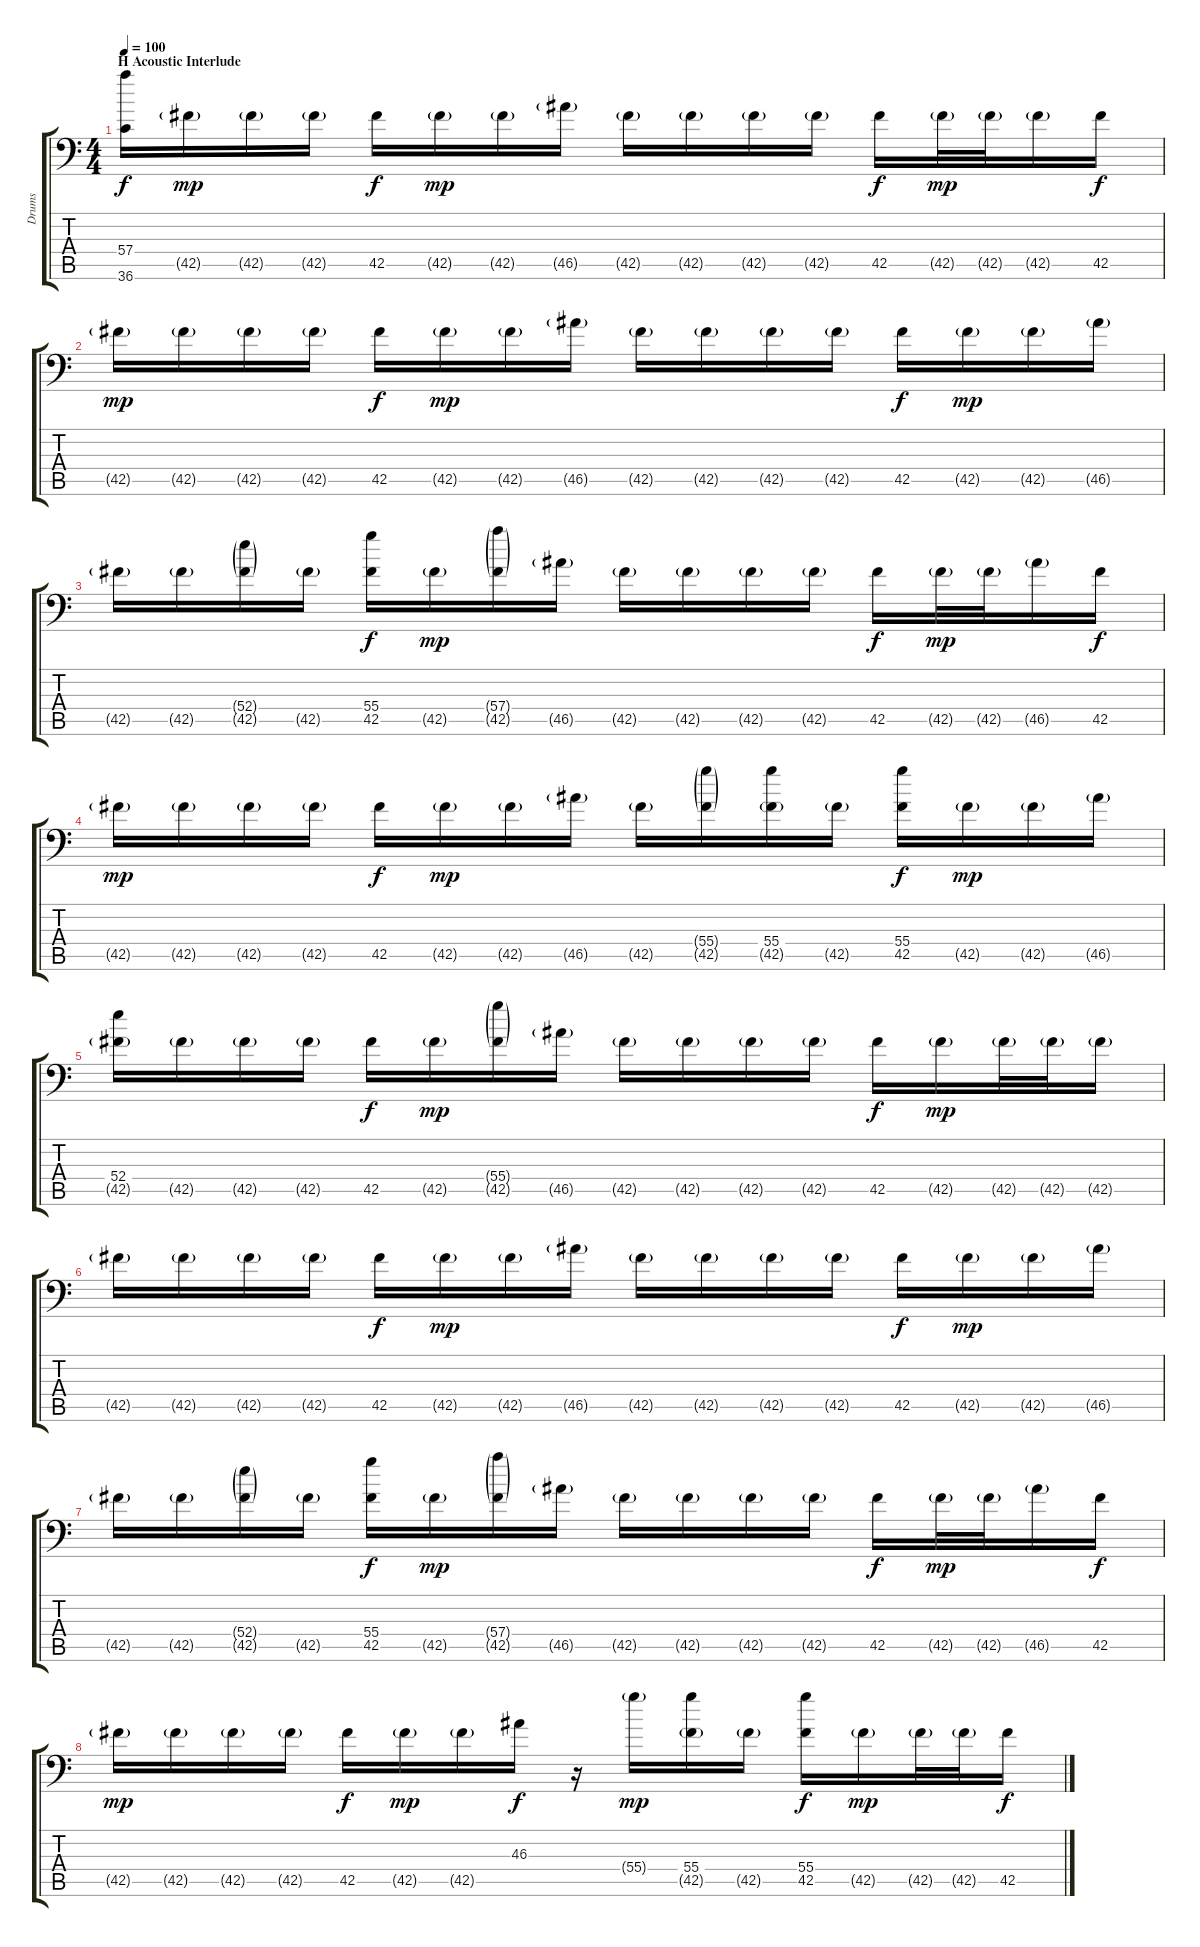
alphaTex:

\track ("Drums" "Drums") {instrument acousticgrandpiano}
\staff {score tabs}
\tuning (C-1 C-1 C-1 C-1 C-1 C-1) {hide}
\ts (4 4)
\section ("" "H Acoustic Interlude")
\tempo 100
\clef f4
\ks c
(57.4 36.6).16{dy f} 42.5{g}.16{dy mp} 42.5{g}.16 42.5{g}.16 42.5.16{dy f} 42.5{g}.16{dy mp} 42.5{g}.16 46.5{g}.16 42.5{g}.16 42.5{g}.16 42.5{g}.16 42.5{g}.16 42.5.16{dy f} 42.5{g}.32{dy mp} 42.5{g}.32 42.5{g}.16 42.5.16{dy f} |
42.5{g}.16{dy mp} 42.5{g}.16 42.5{g}.16 42.5{g}.16 42.5.16{dy f} 42.5{g}.16{dy mp} 42.5{g}.16 46.5{g}.16 42.5{g}.16 42.5{g}.16 42.5{g}.16 42.5{g}.16 42.5.16{dy f} 42.5{g}.16{dy mp} 42.5{g}.16 46.5{g}.16 |
42.5{g}.16 42.5{g}.16 (52.4{g} 42.5{g}).16 42.5{g}.16 (55.4 42.5).16{dy f} 42.5{g}.16{dy mp} (57.4{g} 42.5{g}).16 46.5{g}.16 42.5{g}.16 42.5{g}.16 42.5{g}.16 42.5{g}.16 42.5.16{dy f} 42.5{g}.32{dy mp} 42.5{g}.32 46.5{g}.16 42.5.16{dy f} |
42.5{g}.16{dy mp} 42.5{g}.16 42.5{g}.16 42.5{g}.16 42.5.16{dy f} 42.5{g}.16{dy mp} 42.5{g}.16 46.5{g}.16 42.5{g}.16 (55.4{g} 42.5{g}).16 (55.4 42.5{g}).16 42.5{g}.16 (55.4 42.5).16{dy f} 42.5{g}.16{dy mp} 42.5{g}.16 46.5{g}.16 |
(52.4 42.5{g}).16 42.5{g}.16 42.5{g}.16 42.5{g}.16 42.5.16{dy f} 42.5{g}.16{dy mp} (55.4{g} 42.5{g}).16 46.5{g}.16 42.5{g}.16 42.5{g}.16 42.5{g}.16 42.5{g}.16 42.5.16{dy f} 42.5{g}.16{dy mp} 42.5{g}.32 42.5{g}.32 42.5{g}.16 |
42.5{g}.16 42.5{g}.16 42.5{g}.16 42.5{g}.16 42.5.16{dy f} 42.5{g}.16{dy mp} 42.5{g}.16 46.5{g}.16 42.5{g}.16 42.5{g}.16 42.5{g}.16 42.5{g}.16 42.5.16{dy f} 42.5{g}.16{dy mp} 42.5{g}.16 46.5{g}.16 |
42.5{g}.16 42.5{g}.16 (52.4{g} 42.5{g}).16 42.5{g}.16 (55.4 42.5).16{dy f} 42.5{g}.16{dy mp} (57.4{g} 42.5{g}).16 46.5{g}.16 42.5{g}.16 42.5{g}.16 42.5{g}.16 42.5{g}.16 42.5.16{dy f} 42.5{g}.32{dy mp} 42.5{g}.32 46.5{g}.16 42.5.16{dy f} |
42.5{g}.16{dy mp} 42.5{g}.16 42.5{g}.16 42.5{g}.16 42.5.16{dy f} 42.5{g}.16{dy mp} 42.5{g}.16 46.3.16{dy f} r.16 55.4{g}.16{dy mp} (55.4 42.5{g}).16 42.5{g}.16 (55.4 42.5).16{dy f} 42.5{g}.16{dy mp} 42.5{g}.32 42.5{g}.32 42.5.16{dy f}
